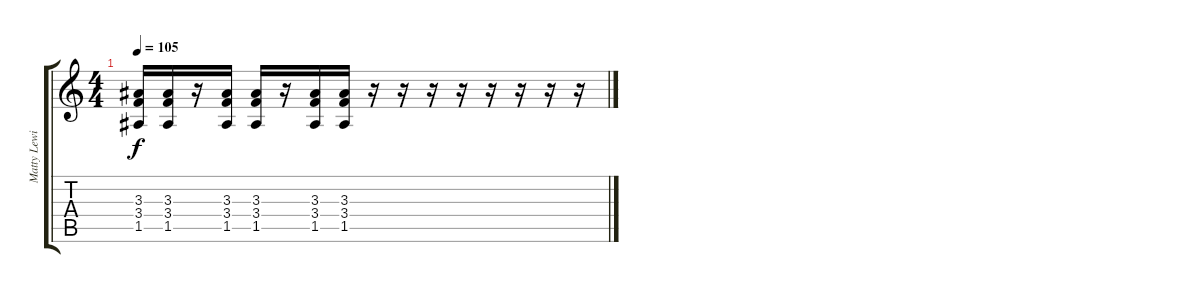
\track ("Matty Lewis" "Matty Lewi") {instrument distortionguitar}
\staff {score tabs}
\tuning (E4 B3 G3 D3 A2 E2) {hide}
\ts (4 4)
\tempo 105
\clef g2
\ks c
(3.3 3.4 1.5).16{dy f} (3.3 3.4 1.5).16 r.16 (3.3 3.4 1.5).16 (3.3 3.4 1.5).16 r.16 (3.3 3.4 1.5).16 (3.3 3.4 1.5).16 r.16 r.16 r.16 r.16 r.16 r.16 r.16 r.16
